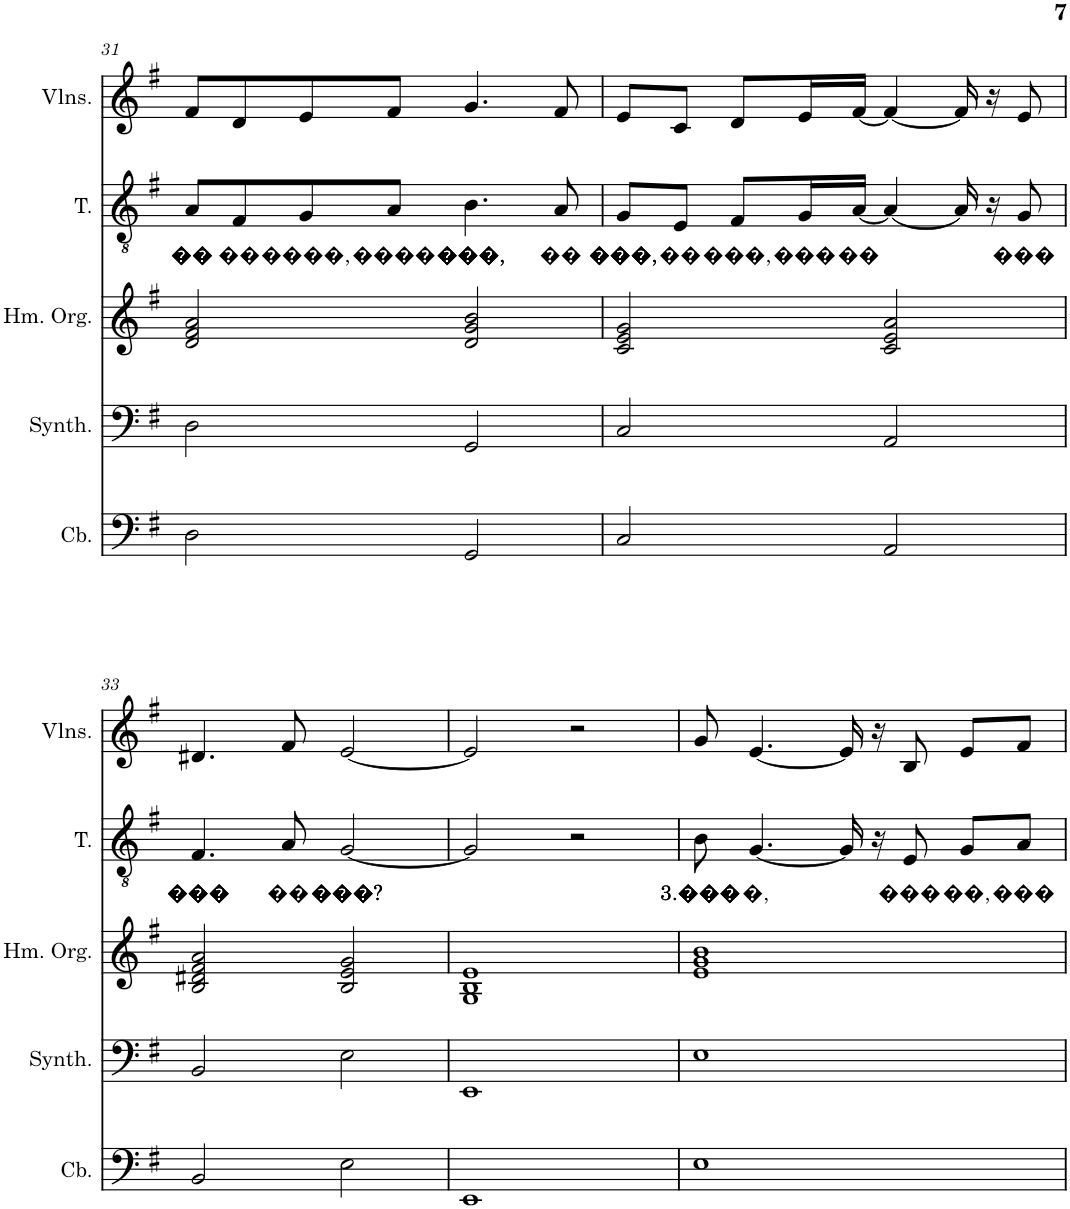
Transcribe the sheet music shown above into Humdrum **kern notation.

**kern	**kern	**kern	**kern	**text	**kern
*part5	*part4	*part3	*part2	*part2	*part1
*staff5	*staff4	*staff3	*staff2	*staff2	*staff1
*I"Contrabass	*I"Pad Synthesizer, PL	*I"Hammond Organ, PR	*I"Tenor, T/B	*	*I"Violins, S/A
*I'Cb.	*I'Synth.	*I'Hm. Org.	*I'T.	*	*I'Vlns.
!!LO:PB:g=z
*clefF4	*clefF4	*clefG2	*clefGv2	*	*clefG2
*Trd7c12	*	*	*	*	*
*k[f#]	*k[f#]	*k[f#]	*k[f#]	*	*k[f#]
*M4/4	*M4/4	*M4/4	*M4/4	*	*M4/4
=31	=31	=31	=31	=31	=31
!	!	!	!	!LO:LY:b	!
2D\	2D\	2d/ 2f#/ 2a/	8A/L	��	8f#/L
!	!	!	!	!LO:LY:b	!
.	.	.	8F#/	��	8d/
!	!	!	!	!LO:LY:b	!
.	.	.	8G/	����,	8e/
!	!	!	!	!LO:LY:b	!
.	.	.	8A/J	����	8f#/J
!	!	!	!	!LO:LY:b	!
2GG/	2GG/	2d/ 2g/ 2b/	4.B\	���,	4.g/
!	!	!	!	!LO:LY:b	!
.	.	.	8A/	��	8f#/
=32	=32	=32	=32	=32	=32
!	!	!	!	!LO:LY:b	!
2C/	2C/	2c/ 2e/ 2g/	8G/L	���,	8e/L
!	!	!	!	!LO:LY:b	!
.	.	.	8E/J	��	8c/J
!	!	!	!	!LO:LY:b	!
.	.	.	8F#/L	���,	8d/L
!	!	!	!	!LO:LY:b	!
.	.	.	16G/L	���	16e/L
!	!	!	!	!LO:LY:b	!
.	.	.	[16A/JJ	��	[16f#/JJ
2AA/	2AA/	2c/ 2e/ 2a/	4A/_	.	4f#/_
.	.	.	16A/]	.	16f#/]
.	.	.	16r	.	16r
!	!	!	!	!LO:LY:b	!
.	.	.	8G/	���	8e/
!!LO:LB:g=z
=33	=33	=33	=33	=33	=33
!	!	!	!	!LO:LY:b	!
2BB/	2BB/	2B/ 2d#X/ 2f#/ 2a/	4.F#/	���	4.d#X/
!	!	!	!	!LO:LY:b	!
.	.	.	8A/	��	8f#/
!	!	!	!	!LO:LY:b	!
2E\	2E\	2B/ 2e/ 2g/	[2G/	���?	[2e/
=34	=34	=34	=34	=34	=34
1EE	1EE	1G 1B 1e	2G/]	.	2e/]
.	.	.	2r	.	2r
=35	=35	=35	=35	=35	=35
!	!	!	!	!LO:LY:b	!
1E	1E	1e 1g 1b	8B\	3.���	8g/
!	!	!	!	!LO:LY:b	!
.	.	.	[4.G/	�,	[4.e/
.	.	.	16G/]	.	16e/]
.	.	.	16r	.	16r
!	!	!	!	!LO:LY:b	!
.	.	.	8E/	���	8B/
!	!	!	!	!LO:LY:b	!
.	.	.	8G/L	��,	8e/L
!	!	!	!	!LO:LY:b	!
.	.	.	8A/J	���	8f#/J
=	=	=	=	=	=
*-	*-	*-	*-	*-	*-
